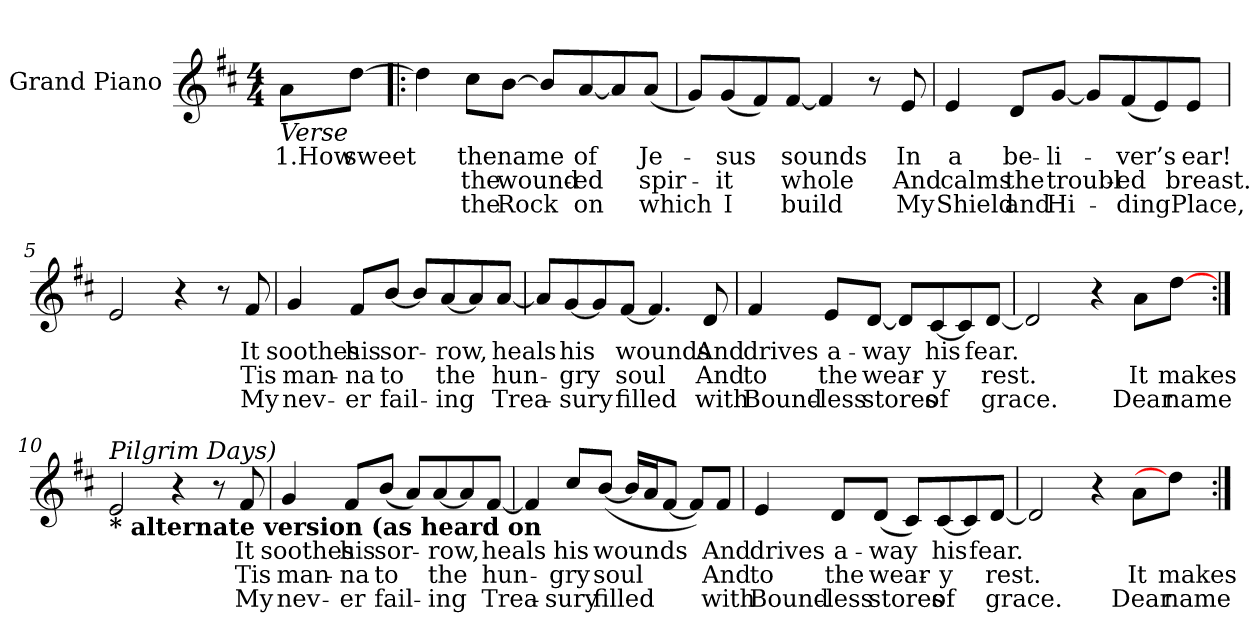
**kern	**text	**text	**text
*part1	*part1	*part1	*part1
*staff1	*staff1	*staff1	*staff1
*I"Grand Piano	*	*	*
*I'Pno	*	*	*
*clefG2	*	*	*
*k[f#c#]	*	*	*
*M4/4	*	*	*
=1	=1	=1	=1
!LO:TX:b:i:t=Verse	!	!	!
!	!LO:LY:b	!	!
8a\L	1.How	.	.
!	!LO:LY:b	!	!
[8dd\J	sweet	.	.
=2!|:	=2!|:	=2!|:	=2!|:
4dd\]	.	.	.
!	!LO:LY:b	!LO:LY:b	!LO:LY:b
8cc#\L	the	the	the
!	!LO:LY:b	!LO:LY:b	!LO:LY:b
[8b\J	name	wound-	Rock
8b/L]	.	.	.
!	!LO:LY:b	!LO:LY:b	!LO:LY:b
[8a/	of	-ed	on
8a/]	.	.	.
!	!LO:LY:b	!LO:LY:b	!LO:LY:b
(8a/J	Je-	spir-	which
!!LO:LB:g=z
=3	=3	=3	=3
8g/L)	.	.	.
!	!LO:LY:b	!LO:LY:b	!LO:LY:b
(8g/	-sus	-it	I
8f#/)	.	.	.
!	!LO:LY:b	!LO:LY:b	!LO:LY:b
[8f#/J	sounds	whole	build
4f#/]	.	.	.
8r	.	.	.
!	!LO:LY:b	!LO:LY:b	!LO:LY:b
8e/	In	And	My
=4	=4	=4	=4
!	!LO:LY:b	!LO:LY:b	!LO:LY:b
4e/	a	calms	Shield
!	!LO:LY:b	!LO:LY:b	!LO:LY:b
8d/L	be-	the	and
!	!LO:LY:b	!LO:LY:b	!LO:LY:b
[8g/J	-li-	troubl-	Hi-
8g/L]	.	.	.
!	!LO:LY:b	!LO:LY:b	!LO:LY:b
(8f#/	-ver’s	-ed	-ding
8e/)	.	.	.
!	!LO:LY:b	!LO:LY:b	!LO:LY:b
8e/J	ear!	breast.	Place,
!!LO:LB:g=z
=5	=5	=5	=5
2e/	.	.	.
4r	.	.	.
8r	.	.	.
!	!LO:LY:b	!LO:LY:b	!LO:LY:b
8f#/	It	Tis	My
=6	=6	=6	=6
!	!LO:LY:b	!LO:LY:b	!LO:LY:b
4g/	soothes	man-	nev-
!	!LO:LY:b	!LO:LY:b	!LO:LY:b
8f#/L	his	-na	-er
!	!LO:LY:b	!LO:LY:b	!LO:LY:b
[8b/J	sor-	to	fail-
8b/L]	.	.	.
!	!LO:LY:b	!LO:LY:b	!LO:LY:b
[8a/	-row,	the	-ing
8a/]	.	.	.
!	!LO:LY:b	!LO:LY:b	!LO:LY:b
[8a/J	heals	hun-	Trea-
=7	=7	=7	=7
8a/L]	.	.	.
!	!LO:LY:b	!LO:LY:b	!LO:LY:b
[8g/	his	-gry	-sury
8g/]	.	.	.
!	!LO:LY:b	!LO:LY:b	!LO:LY:b
[8f#/J	wounds	soul	filled
4.f#/]	.	.	.
!	!LO:LY:b	!LO:LY:b	!LO:LY:b
8d/	And	And	with
!!LO:LB:g=z
=8	=8	=8	=8
!	!LO:LY:b	!LO:LY:b	!LO:LY:b
4f#/	drives	to	Bound-
!	!LO:LY:b	!LO:LY:b	!LO:LY:b
8e/L	a-	the	-less
!	!LO:LY:b	!LO:LY:b	!LO:LY:b
[8d/J	-way	wear-	stores
8d/L]	.	.	.
!	!LO:LY:b	!LO:LY:b	!LO:LY:b
[8c#/	his	-y	of
8c#/]	.	.	.
!	!LO:LY:b	!LO:LY:b	!LO:LY:b
[8d/J	fear.	rest.	grace.
=9	=9	=9	=9
2d/]	.	.	.
4r	.	.	.
!	!	!LO:LY:b	!LO:LY:b
8a\L	.	It	Dear
!	!	!LO:LY:b	!LO:LY:b
[8dd\J	.	makes	name
!!LO:LB:g=z
=10:|!	=10:|!	=10:|!	=10:|!
!LO:TX:b:B:t=* alternate version (as heard on	!	!	!
!LO:TX:a:i:t=Pilgrim Days)	!	!	!
2e/	.	.	.
4r	.	.	.
8r	.	.	.
!	!LO:LY:b	!LO:LY:b	!LO:LY:b
8f#/	It	Tis	My
=11	=11	=11	=11
!	!LO:LY:b	!LO:LY:b	!LO:LY:b
4g/	soothes	man-	nev-
!	!LO:LY:b	!LO:LY:b	!LO:LY:b
8f#/L	his	-na	-er
!	!LO:LY:b	!LO:LY:b	!LO:LY:b
(8b/J	sor-	to	fail-
8a/L)	.	.	.
!	!LO:LY:b	!LO:LY:b	!LO:LY:b
[8a/	-row,	the	-ing
8a/]	.	.	.
!	!LO:LY:b	!LO:LY:b	!LO:LY:b
[8f#/J	heals	hun-	Trea-
=12	=12	=12	=12
4f#/]	.	.	.
!	!LO:LY:b	!LO:LY:b	!LO:LY:b
8cc#/L	his	-gry	-sury
!	!LO:LY:b	!LO:LY:b	!LO:LY:b
([8b/J	wounds	soul	filled
16b/LL]	.	.	.
16a/J	.	.	.
[8f#/J	.	.	.
8f#/L])	.	.	.
!	!LO:LY:b	!LO:LY:b	!LO:LY:b
8f#/J	And	And	with
!!LO:LB:g=z
=13	=13	=13	=13
!	!LO:LY:b	!LO:LY:b	!LO:LY:b
4e/	drives	to	Bound-
!	!LO:LY:b	!LO:LY:b	!LO:LY:b
8d/L	a-	the	-less
!	!LO:LY:b	!LO:LY:b	!LO:LY:b
(8d/J	-way	wear-	stores
8c#/L)	.	.	.
!	!LO:LY:b	!LO:LY:b	!LO:LY:b
[8c#/	his	-y	of
8c#/]	.	.	.
!	!LO:LY:b	!LO:LY:b	!LO:LY:b
[8d/J	fear.	rest.	grace.
=14	=14	=14	=14
2d/]	.	.	.
4r	.	.	.
!	!	!LO:LY:b	!LO:LY:b
8a\L	.	It	Dear
!	!	!LO:LY:b	!LO:LY:b
8dd\J]	.	makes	name
=:|!	=:|!	=:|!	=:|!
*-	*-	*-	*-
